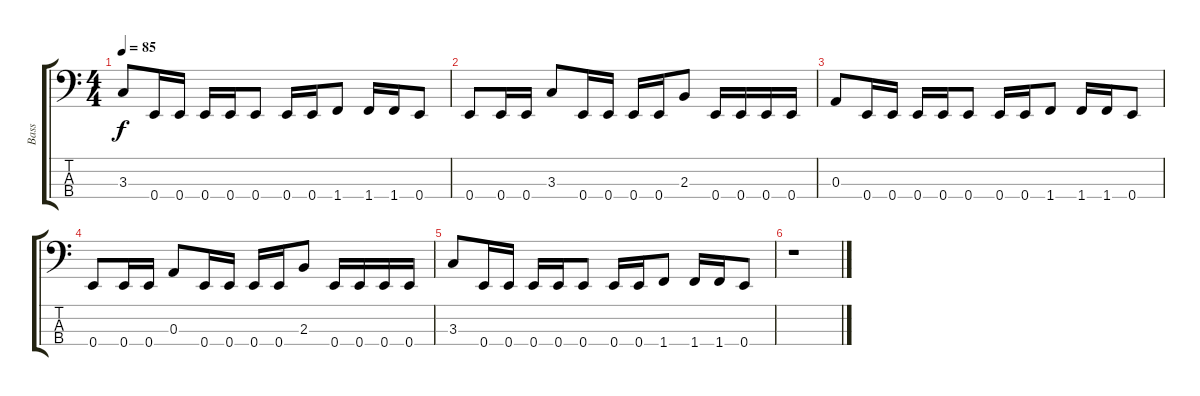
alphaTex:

\track ("Bass" "Bass") {instrument electricbassfinger}
\staff {score tabs}
\tuning (G2 D2 A1 E1) {hide}
\ts (4 4)
\tempo 85
\clef f4
\ks c
3.3.8{dy f} 0.4.16 0.4.16 0.4.16 0.4.16 0.4.8 0.4.16 0.4.16 1.4.8 1.4.16 1.4.16 0.4.8 |
0.4.8 0.4.16 0.4.16 3.3.8 0.4.16 0.4.16 0.4.16 0.4.16 2.3.8 0.4.16 0.4.16 0.4.16 0.4.16 |
0.3.8 0.4.16 0.4.16 0.4.16 0.4.16 0.4.8 0.4.16 0.4.16 1.4.8 1.4.16 1.4.16 0.4.8 |
0.4.8 0.4.16 0.4.16 0.3.8 0.4.16 0.4.16 0.4.16 0.4.16 2.3.8 0.4.16 0.4.16 0.4.16 0.4.16 |
3.3.8 0.4.16 0.4.16 0.4.16 0.4.16 0.4.8 0.4.16 0.4.16 1.4.8 1.4.16 1.4.16 0.4.8 |
r.1
